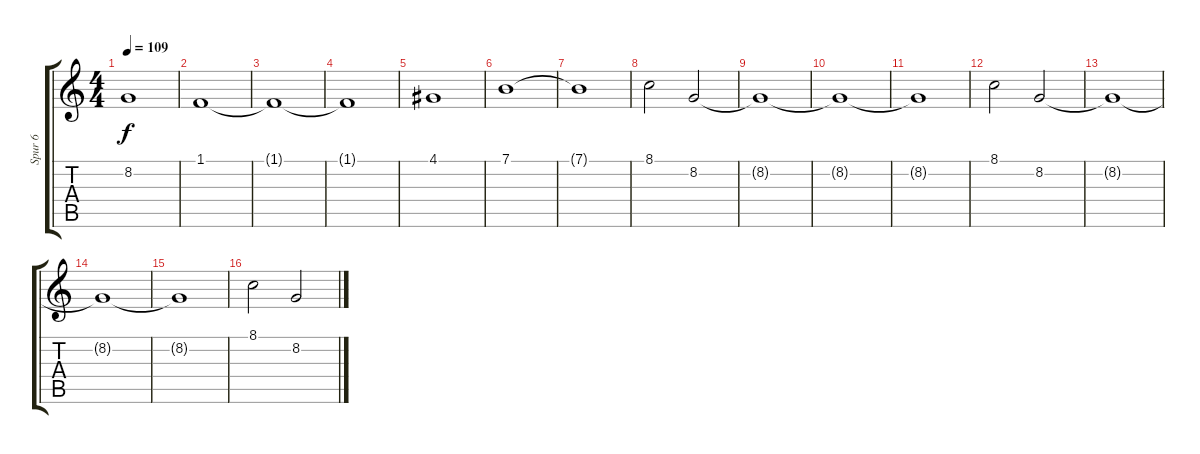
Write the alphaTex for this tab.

\track ("Spur 6" "Spur 6") {instrument stringensemble1}
\staff {score tabs}
\tuning (E4 B3 G3 D3 A2 E2) {hide}
\ts (4 4)
\tempo 109
\clef g2
\ks c
8.2{t}.1{dy f} |
1.1.1 |
1.1{t}.1 |
1.1{t}.1 |
4.1.1 |
7.1.1 |
7.1{t}.1 |
8.1.2 8.2.2 |
8.2{t}.1 |
8.2{t}.1 |
8.2{t}.1 |
8.1.2 8.2.2 |
8.2{t}.1 |
8.2{t}.1 |
8.2{t}.1 |
8.1.2 8.2.2
